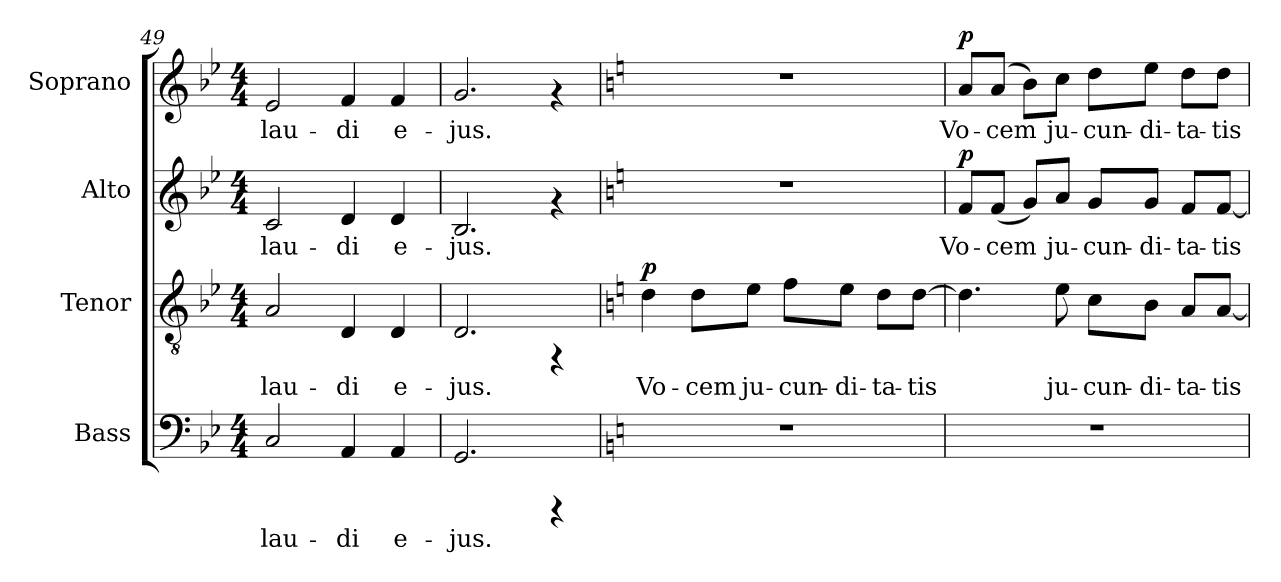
**kern	**text	**kern	**text	**dynam	**kern	**text	**dynam	**kern	**text	**dynam
*part4	*part4	*part3	*part3	*part3	*part2	*part2	*part2	*part1	*part1	*part1
*staff4	*staff4	*staff3	*staff3	*staff3	*staff2	*staff2	*staff2	*staff1	*staff1	*staff1
*I"Bass	*	*I"Tenor	*	*	*I"Alto	*	*	*I"Soprano	*	*
*I'B	*	*I'T	*	*	*I'A	*	*	*I'S	*	*
*clefF4	*	*clefGv2	*	*	*clefG2	*	*	*clefG2	*	*
*k[b-e-]	*	*k[b-e-]	*	*	*k[b-e-]	*	*	*k[b-e-]	*	*
*B-:	*	*B-:	*	*	*B-:	*	*	*B-:	*	*
*M4/4	*	*M4/4	*	*	*M4/4	*	*	*M4/4	*	*
=49	=49	=49	=49	=49	=49	=49	=49	=49	=49	=49
!	!LO:LY:b	!	!LO:LY:b:cj	!	!	!LO:LY:b	!	!	!LO:LY:b	!
2C/	lau-	2A/	lau-	.	2c/	lau-	.	2e-/	lau-	.
!	!LO:LY:b	!	!LO:LY:b:cj	!	!	!LO:LY:b	!	!	!LO:LY:b	!
4AA/	-di	4D/	-di	.	4d/	-di	.	4f/	-di	.
!	!LO:LY:b	!	!LO:LY:b:cj	!	!	!LO:LY:b	!	!	!LO:LY:b	!
4AA/	e-	4D/	e-	.	4d/	e-	.	4f/	e-	.
=50	=50	=50	=50	=50	=50	=50	=50	=50	=50	=50
!	!LO:LY:b	!	!LO:LY:b:cj	!	!	!LO:LY:b	!	!	!LO:LY:b	!
2.GG/	-jus.	2.D/	-jus.	.	2.B-/	-jus.	.	2.g/	-jus.	.
4rCCC	.	4rFF	.	.	4rf	.	.	4rf	.	.
!!LO:PB:g=z
=51	=51	=51	=51	=51	=51	=51	=51	=51	=51	=51
*k[]	*	*k[]	*	*	*k[]	*	*	*k[]	*	*
*C:	*	*C:	*	*	*C:	*	*	*C:	*	*
!	!	!	!LO:LY:b:cj	!LO:DY:a	!	!	!	!	!	!
1r	.	4d\	Vo-	p	1r	.	.	1r	.	.
!	!	!	!LO:LY:b:cj	!	!	!	!	!	!	!
.	.	8d\L	-cem	.	.	.	.	.	.	.
!	!	!	!LO:LY:b:cj	!	!	!	!	!	!	!
.	.	8e\J	ju-	.	.	.	.	.	.	.
!	!	!	!LO:LY:b:cj	!	!	!	!	!	!	!
.	.	8f\L	-cun-	.	.	.	.	.	.	.
!	!	!	!LO:LY:b:cj	!	!	!	!	!	!	!
.	.	8e\J	-di-	.	.	.	.	.	.	.
!	!	!	!LO:LY:b:cj	!	!	!	!	!	!	!
.	.	8d\L	-ta-	.	.	.	.	.	.	.
!	!	!	!LO:LY:b:cj	!	!	!	!	!	!	!
.	.	[>8d\J	-tis	.	.	.	.	.	.	.
=52	=52	=52	=52	=52	=52	=52	=52	=52	=52	=52
!	!	!	!LO:LY:b:cj	!	!	!LO:LY:b	!LO:DY:a	!	!LO:LY:b	!LO:DY:a
1r	.	4.d\]	.	.	8f/L	Vo-	p	8a/L	Vo-	p
!	!	!	!	!	!	!LO:LY:b	!	!	!LO:LY:b	!
.	.	.	.	.	(<8f/J	-cem	.	(>8a/J	-cem	.
!	!	!	!	!	!	!LO:LY:b	!	!	!LO:LY:b	!
.	.	.	.	.	8g/L)	.	.	8b\L)	.	.
!	!	!	!LO:LY:b:cj	!	!	!LO:LY:b	!	!	!LO:LY:b	!
.	.	8e\	ju-	.	8a/J	ju-	.	8cc\J	ju-	.
!	!	!	!LO:LY:b:cj	!	!	!LO:LY:b	!	!	!LO:LY:b	!
.	.	8c\L	-cun-	.	8g/L	-cun-	.	8dd\L	-cun-	.
!	!	!	!LO:LY:b:cj	!	!	!LO:LY:b	!	!	!LO:LY:b	!
.	.	8B\J	-di-	.	8g/J	-di-	.	8ee\J	-di-	.
!	!	!	!LO:LY:b:cj	!	!	!LO:LY:b	!	!	!LO:LY:b	!
.	.	8A/L	-ta-	.	8f/L	-ta-	.	8dd\L	-ta-	.
!	!	!	!LO:LY:b:cj	!	!	!LO:LY:b	!	!	!LO:LY:b	!
.	.	[<8A/J	-tis	.	[<8f/J	-tis	.	8dd\J	-tis	.
=	=	=	=	=	=	=	=	=	=	=
*-	*-	*-	*-	*-	*-	*-	*-	*-	*-	*-
